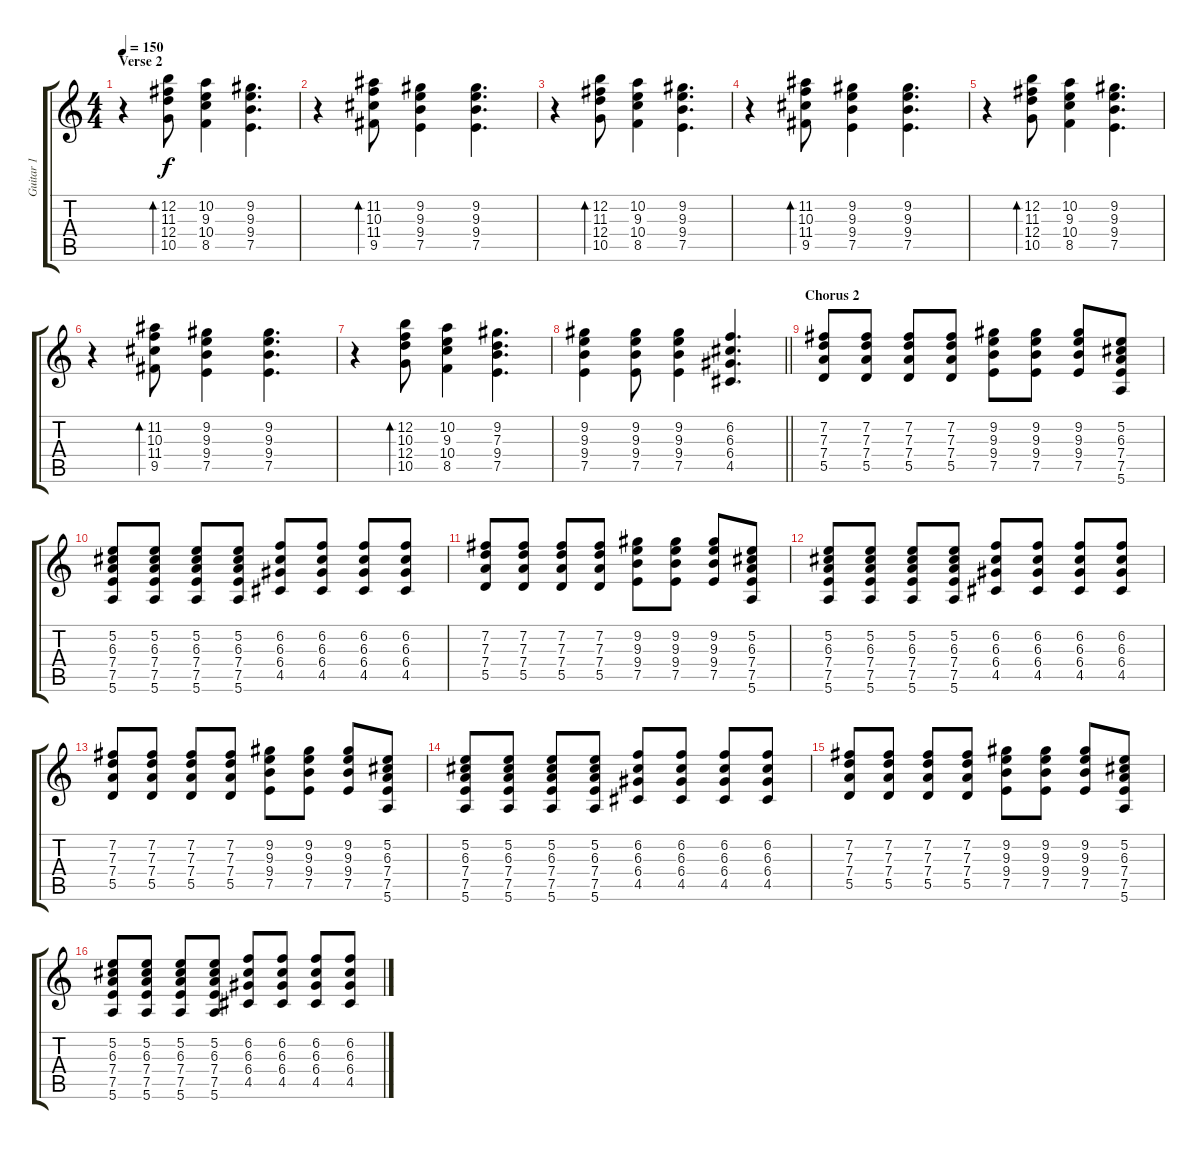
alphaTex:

\track ("Guitar 1" "Guitar 1") {instrument acousticguitarsteel}
\staff {score tabs}
\tuning (E4 B3 G3 D3 A2 E2) {hide}
\ts (4 4)
\section ("" "Verse 2")
\tempo 150
\clef g2
\ks c
r.4{dy f} (12.2 11.3 12.4 10.5).8{bd 480} (10.2 9.3 10.4 8.5).4 (9.2 9.3 9.4 7.5).4{d} |
r.4 (11.2 10.3 11.4 9.5).8{bd 480} (9.2 9.3 9.4 7.5).4 (9.2 9.3 9.4 7.5).4{d} |
r.4 (12.2 11.3 12.4 10.5).8{bd 480} (10.2 9.3 10.4 8.5).4 (9.2 9.3 9.4 7.5).4{d} |
r.4 (11.2 10.3 11.4 9.5).8{bd 480} (9.2 9.3 9.4 7.5).4 (9.2 9.3 9.4 7.5).4{d} |
r.4 (12.2 11.3 12.4 10.5).8{bd 240} (10.2 9.3 10.4 8.5).4 (9.2 9.3 9.4 7.5).4{d} |
r.4 (11.2 10.3 11.4 9.5).8{bd 240} (9.2 9.3 9.4 7.5).4 (9.2 9.3 9.4 7.5).4{d} |
r.4 (12.2 10.3 12.4 10.5).8{bd 480} (10.2 9.3 10.4 8.5).4 (9.2 7.3 9.4 7.5).4{d} |
\barLineRight lightlight
(9.2 9.3 9.4 7.5).4 (9.2 9.3 9.4 7.5).8 (9.2 9.3 9.4 7.5).4 (6.2 6.3 6.4 4.5).4{d} |
\section ("" "Chorus 2")
(7.2 7.3 7.4 5.5).8 (7.2 7.3 7.4 5.5).8 (7.2 7.3 7.4 5.5).8 (7.2 7.3 7.4 5.5).8 (9.2 9.3 9.4 7.5).8 (9.2 9.3 9.4 7.5).8 (9.2 9.3 9.4 7.5).8 (5.2 6.3 7.4 7.5 5.6).8 |
(5.2 6.3 7.4 7.5 5.6).8 (5.2 6.3 7.4 7.5 5.6).8 (5.2 6.3 7.4 7.5 5.6).8 (5.2 6.3 7.4 7.5 5.6).8 (6.2 6.3 6.4 4.5).8 (6.2 6.3 6.4 4.5).8 (6.2 6.3 6.4 4.5).8 (6.2 6.3 6.4 4.5).8 |
(7.2 7.3 7.4 5.5).8 (7.2 7.3 7.4 5.5).8 (7.2 7.3 7.4 5.5).8 (7.2 7.3 7.4 5.5).8 (9.2 9.3 9.4 7.5).8 (9.2 9.3 9.4 7.5).8 (9.2 9.3 9.4 7.5).8 (5.2 6.3 7.4 7.5 5.6).8 |
(5.2 6.3 7.4 7.5 5.6).8 (5.2 6.3 7.4 7.5 5.6).8 (5.2 6.3 7.4 7.5 5.6).8 (5.2 6.3 7.4 7.5 5.6).8 (6.2 6.3 6.4 4.5).8 (6.2 6.3 6.4 4.5).8 (6.2 6.3 6.4 4.5).8 (6.2 6.3 6.4 4.5).8 |
(7.2 7.3 7.4 5.5).8 (7.2 7.3 7.4 5.5).8 (7.2 7.3 7.4 5.5).8 (7.2 7.3 7.4 5.5).8 (9.2 9.3 9.4 7.5).8 (9.2 9.3 9.4 7.5).8 (9.2 9.3 9.4 7.5).8 (5.2 6.3 7.4 7.5 5.6).8 |
(5.2 6.3 7.4 7.5 5.6).8 (5.2 6.3 7.4 7.5 5.6).8 (5.2 6.3 7.4 7.5 5.6).8 (5.2 6.3 7.4 7.5 5.6).8 (6.2 6.3 6.4 4.5).8 (6.2 6.3 6.4 4.5).8 (6.2 6.3 6.4 4.5).8 (6.2 6.3 6.4 4.5).8 |
(7.2 7.3 7.4 5.5).8 (7.2 7.3 7.4 5.5).8 (7.2 7.3 7.4 5.5).8 (7.2 7.3 7.4 5.5).8 (9.2 9.3 9.4 7.5).8 (9.2 9.3 9.4 7.5).8 (9.2 9.3 9.4 7.5).8 (5.2 6.3 7.4 7.5 5.6).8 |
(5.2 6.3 7.4 7.5 5.6).8 (5.2 6.3 7.4 7.5 5.6).8 (5.2 6.3 7.4 7.5 5.6).8 (5.2 6.3 7.4 7.5 5.6).8 (6.2 6.3 6.4 4.5).8 (6.2 6.3 6.4 4.5).8 (6.2 6.3 6.4 4.5).8 (6.2 6.3 6.4 4.5).8
